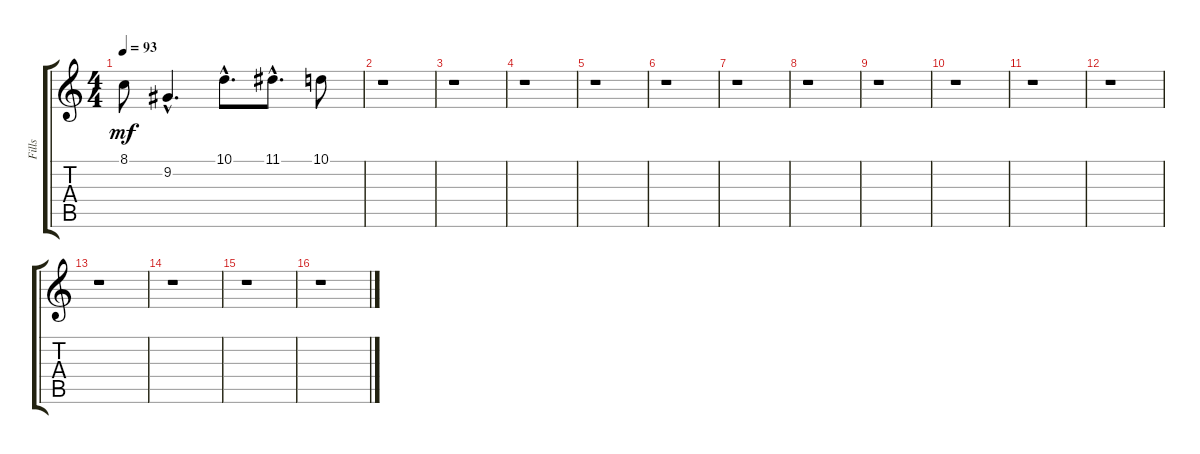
\track ("Fills" "Fills") {instrument pad4choir}
\staff {score tabs}
\tuning (E4 B3 G3 D3 A2 E2) {hide}
\ts (4 4)
\tempo 93
\clef g2
\ks c
8.1.8{dy mf} 9.2{hac}.4{d} 10.1{hac}.8{d} 11.1{hac}.8{d} 10.1.8 |
r.1 |
r.1 |
r.1 |
r.1 |
r.1 |
r.1 |
r.1 |
r.1 |
r.1 |
r.1 |
r.1 |
r.1 |
r.1 |
r.1 |
r.1
